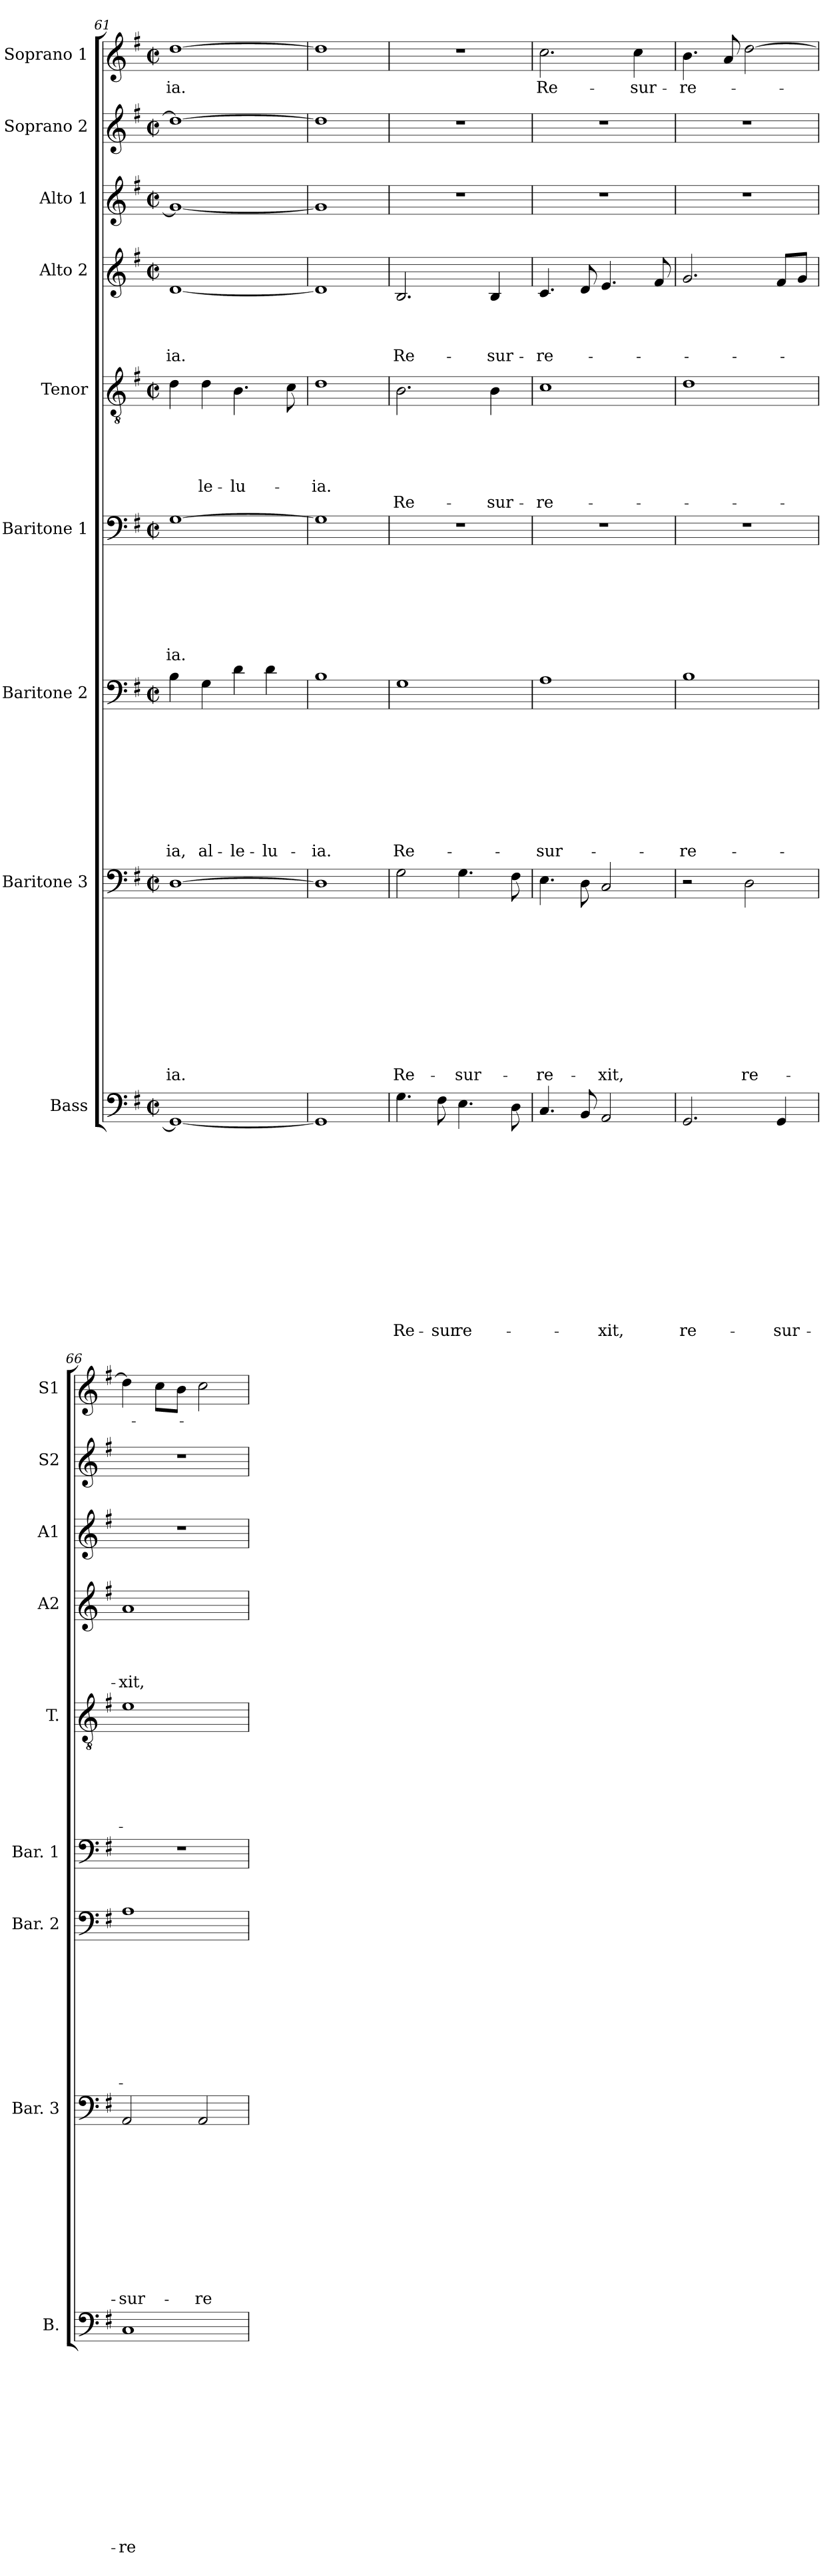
**kern	**text	**text	**text	**text	**text	**text	**text	**text	**text	**text	**text	**text	**text	**kern	**text	**text	**text	**text	**text	**text	**text	**text	**text	**text	**text	**kern	**text	**text	**text	**text	**text	**text	**text	**text	**text	**kern	**text	**text	**text	**text	**text	**text	**text	**kern	**text	**text	**text	**text	**text	**text	**kern	**text	**text	**text	**text	**kern	**text	**kern	**text	**kern	**text
*part9	*part9	*part9	*part9	*part9	*part9	*part9	*part9	*part9	*part9	*part9	*part9	*part9	*part9	*part8	*part8	*part8	*part8	*part8	*part8	*part8	*part8	*part8	*part8	*part8	*part8	*part7	*part7	*part7	*part7	*part7	*part7	*part7	*part7	*part7	*part7	*part6	*part6	*part6	*part6	*part6	*part6	*part6	*part6	*part5	*part5	*part5	*part5	*part5	*part5	*part5	*part4	*part4	*part4	*part4	*part4	*part3	*part3	*part2	*part2	*part1	*part1
*staff9	*staff9	*staff9	*staff9	*staff9	*staff9	*staff9	*staff9	*staff9	*staff9	*staff9	*staff9	*staff9	*staff9	*staff8	*staff8	*staff8	*staff8	*staff8	*staff8	*staff8	*staff8	*staff8	*staff8	*staff8	*staff8	*staff7	*staff7	*staff7	*staff7	*staff7	*staff7	*staff7	*staff7	*staff7	*staff7	*staff6	*staff6	*staff6	*staff6	*staff6	*staff6	*staff6	*staff6	*staff5	*staff5	*staff5	*staff5	*staff5	*staff5	*staff5	*staff4	*staff4	*staff4	*staff4	*staff4	*staff3	*staff3	*staff2	*staff2	*staff1	*staff1
*I"Bass	*	*	*	*	*	*	*	*	*	*	*	*	*	*I"Baritone 3	*	*	*	*	*	*	*	*	*	*	*	*I"Baritone 2	*	*	*	*	*	*	*	*	*	*I"Baritone 1	*	*	*	*	*	*	*	*I"Tenor	*	*	*	*	*	*	*I"Alto 2	*	*	*	*	*I"Alto 1	*	*I"Soprano 2	*	*I"Soprano 1	*
*I'B.	*	*	*	*	*	*	*	*	*	*	*	*	*	*I'Bar. 3	*	*	*	*	*	*	*	*	*	*	*	*I'Bar. 2	*	*	*	*	*	*	*	*	*	*I'Bar. 1	*	*	*	*	*	*	*	*I'T.	*	*	*	*	*	*	*I'A2	*	*	*	*	*I'A1	*	*I'S2	*	*I'S1	*
*clefF4	*	*	*	*	*	*	*	*	*	*	*	*	*	*clefF4	*	*	*	*	*	*	*	*	*	*	*	*clefF4	*	*	*	*	*	*	*	*	*	*clefF4	*	*	*	*	*	*	*	*clefGv2	*	*	*	*	*	*	*clefG2	*	*	*	*	*clefG2	*	*clefG2	*	*clefG2	*
*k[f#]	*	*	*	*	*	*	*	*	*	*	*	*	*	*k[f#]	*	*	*	*	*	*	*	*	*	*	*	*k[f#]	*	*	*	*	*	*	*	*	*	*k[f#]	*	*	*	*	*	*	*	*k[f#]	*	*	*	*	*	*	*k[f#]	*	*	*	*	*k[f#]	*	*k[f#]	*	*k[f#]	*
*G:	*	*	*	*	*	*	*	*	*	*	*	*	*	*G:	*	*	*	*	*	*	*	*	*	*	*	*G:	*	*	*	*	*	*	*	*	*	*G:	*	*	*	*	*	*	*	*G:	*	*	*	*	*	*	*G:	*	*	*	*	*G:	*	*G:	*	*G:	*
*M2/2	*	*	*	*	*	*	*	*	*	*	*	*	*	*M2/2	*	*	*	*	*	*	*	*	*	*	*	*M2/2	*	*	*	*	*	*	*	*	*	*M2/2	*	*	*	*	*	*	*	*M2/2	*	*	*	*	*	*	*M2/2	*	*	*	*	*M2/2	*	*M2/2	*	*M2/2	*
*met(c|)	*	*	*	*	*	*	*	*	*	*	*	*	*	*met(c|)	*	*	*	*	*	*	*	*	*	*	*	*met(c|)	*	*	*	*	*	*	*	*	*	*met(c|)	*	*	*	*	*	*	*	*met(c|)	*	*	*	*	*	*	*met(c|)	*	*	*	*	*met(c|)	*	*met(c|)	*	*met(c|)	*
=61	=61	=61	=61	=61	=61	=61	=61	=61	=61	=61	=61	=61	=61	=61	=61	=61	=61	=61	=61	=61	=61	=61	=61	=61	=61	=61	=61	=61	=61	=61	=61	=61	=61	=61	=61	=61	=61	=61	=61	=61	=61	=61	=61	=61	=61	=61	=61	=61	=61	=61	=61	=61	=61	=61	=61	=61	=61	=61	=61	=61	=61
!	!	!	!	!	!	!	!	!	!	!	!	!	!	!	!	!	!	!	!	!	!	!	!	!	!LO:LY:b	!	!	!	!	!	!	!	!	!	!LO:LY:b	!	!	!	!	!	!	!	!LO:LY:b	!	!	!	!	!	!	!	!	!	!	!	!LO:LY:b	!	!	!	!	!	!LO:LY:b
1GG_	.	.	.	.	.	.	.	.	.	.	.	.	.	[>1D	.	.	.	.	.	.	.	.	.	.	-ia.	4B\	.	.	.	.	.	.	.	.	-ia,	[>1G	.	.	.	.	.	.	-ia.	4d\	.	.	.	.	.	.	[<1d	.	.	.	-ia.	1g_	.	1dd_	.	[>1dd	-ia.
!	!	!	!	!	!	!	!	!	!	!	!	!	!	!	!	!	!	!	!	!	!	!	!	!	!	!	!	!	!	!	!	!	!	!	!LO:LY:b	!	!	!	!	!	!	!	!	!	!	!	!	!	!LO:LY:b	!	!	!	!	!	!	!	!	!	!	!	!
.	.	.	.	.	.	.	.	.	.	.	.	.	.	.	.	.	.	.	.	.	.	.	.	.	.	4G\	.	.	.	.	.	.	.	.	al-	.	.	.	.	.	.	.	.	4d\	.	.	.	.	-le-	.	.	.	.	.	.	.	.	.	.	.	.
!	!	!	!	!	!	!	!	!	!	!	!	!	!	!	!	!	!	!	!	!	!	!	!	!	!	!	!	!	!	!	!	!	!	!	!LO:LY:b	!	!	!	!	!	!	!	!	!	!	!	!	!	!LO:LY:b	!	!	!	!	!	!	!	!	!	!	!	!
.	.	.	.	.	.	.	.	.	.	.	.	.	.	.	.	.	.	.	.	.	.	.	.	.	.	4d\	.	.	.	.	.	.	.	.	-le-	.	.	.	.	.	.	.	.	4.B\	.	.	.	.	-lu-	.	.	.	.	.	.	.	.	.	.	.	.
!	!	!	!	!	!	!	!	!	!	!	!	!	!	!	!	!	!	!	!	!	!	!	!	!	!	!	!	!	!	!	!	!	!	!	!LO:LY:b	!	!	!	!	!	!	!	!	!	!	!	!	!	!	!	!	!	!	!	!	!	!	!	!	!	!
.	.	.	.	.	.	.	.	.	.	.	.	.	.	.	.	.	.	.	.	.	.	.	.	.	.	4d\	.	.	.	.	.	.	.	.	-lu-	.	.	.	.	.	.	.	.	.	.	.	.	.	.	.	.	.	.	.	.	.	.	.	.	.	.
.	.	.	.	.	.	.	.	.	.	.	.	.	.	.	.	.	.	.	.	.	.	.	.	.	.	.	.	.	.	.	.	.	.	.	.	.	.	.	.	.	.	.	.	8c\	.	.	.	.	.	.	.	.	.	.	.	.	.	.	.	.	.
=62	=62	=62	=62	=62	=62	=62	=62	=62	=62	=62	=62	=62	=62	=62	=62	=62	=62	=62	=62	=62	=62	=62	=62	=62	=62	=62	=62	=62	=62	=62	=62	=62	=62	=62	=62	=62	=62	=62	=62	=62	=62	=62	=62	=62	=62	=62	=62	=62	=62	=62	=62	=62	=62	=62	=62	=62	=62	=62	=62	=62	=62
!	!	!	!	!	!	!	!	!	!	!	!	!	!	!	!	!	!	!	!	!	!	!	!	!	!	!	!	!	!	!	!	!	!	!	!LO:LY:b	!	!	!	!	!	!	!	!	!	!	!	!	!	!LO:LY:b	!	!	!	!	!	!	!	!	!	!	!	!
1GG]	.	.	.	.	.	.	.	.	.	.	.	.	.	1D]	.	.	.	.	.	.	.	.	.	.	.	1B	.	.	.	.	.	.	.	.	-ia.	1G]	.	.	.	.	.	.	.	1d	.	.	.	.	-ia.	.	1d]	.	.	.	.	1g]	.	1dd]	.	1dd]	.
!!LO:PB:g=z
=63	=63	=63	=63	=63	=63	=63	=63	=63	=63	=63	=63	=63	=63	=63	=63	=63	=63	=63	=63	=63	=63	=63	=63	=63	=63	=63	=63	=63	=63	=63	=63	=63	=63	=63	=63	=63	=63	=63	=63	=63	=63	=63	=63	=63	=63	=63	=63	=63	=63	=63	=63	=63	=63	=63	=63	=63	=63	=63	=63	=63	=63
!	!	!	!	!	!	!	!	!	!	!	!	!	!LO:LY:b	!	!	!	!	!	!	!	!	!	!	!	!LO:LY:b	!	!	!	!	!	!	!	!	!	!LO:LY:b	!	!	!	!	!	!	!	!	!	!	!	!	!	!	!LO:LY:b	!	!	!	!	!LO:LY:b	!	!	!	!	!	!
4.G\	.	.	.	.	.	.	.	.	.	.	.	.	Re-	2G\	.	.	.	.	.	.	.	.	.	.	Re-	1G	.	.	.	.	.	.	.	.	Re-	1r	.	.	.	.	.	.	.	2.B\	.	.	.	.	.	Re-	2.B/	.	.	.	Re-	1r	.	1r	.	1r	.
!	!	!	!	!	!	!	!	!	!	!	!	!	!LO:LY:b	!	!	!	!	!	!	!	!	!	!	!	!	!	!	!	!	!	!	!	!	!	!	!	!	!	!	!	!	!	!	!	!	!	!	!	!	!	!	!	!	!	!	!	!	!	!	!	!
8F#\	.	.	.	.	.	.	.	.	.	.	.	.	-sur	.	.	.	.	.	.	.	.	.	.	.	.	.	.	.	.	.	.	.	.	.	.	.	.	.	.	.	.	.	.	.	.	.	.	.	.	.	.	.	.	.	.	.	.	.	.	.	.
!	!	!	!	!	!	!	!	!	!	!	!	!	!LO:LY:b	!	!	!	!	!	!	!	!	!	!	!	!LO:LY:b	!	!	!	!	!	!	!	!	!	!	!	!	!	!	!	!	!	!	!	!	!	!	!	!	!	!	!	!	!	!	!	!	!	!	!	!
4.E\	.	.	.	.	.	.	.	.	.	.	.	.	re-	4.G\	.	.	.	.	.	.	.	.	.	.	-sur-	.	.	.	.	.	.	.	.	.	.	.	.	.	.	.	.	.	.	.	.	.	.	.	.	.	.	.	.	.	.	.	.	.	.	.	.
!	!	!	!	!	!	!	!	!	!	!	!	!	!	!	!	!	!	!	!	!	!	!	!	!	!	!	!	!	!	!	!	!	!	!	!	!	!	!	!	!	!	!	!	!	!	!	!	!	!	!LO:LY:b	!	!	!	!	!LO:LY:b	!	!	!	!	!	!
.	.	.	.	.	.	.	.	.	.	.	.	.	.	.	.	.	.	.	.	.	.	.	.	.	.	.	.	.	.	.	.	.	.	.	.	.	.	.	.	.	.	.	.	4B\	.	.	.	.	.	-sur-	4B/	.	.	.	-sur-	.	.	.	.	.	.
8D\	.	.	.	.	.	.	.	.	.	.	.	.	.	8F#\	.	.	.	.	.	.	.	.	.	.	.	.	.	.	.	.	.	.	.	.	.	.	.	.	.	.	.	.	.	.	.	.	.	.	.	.	.	.	.	.	.	.	.	.	.	.	.
=64	=64	=64	=64	=64	=64	=64	=64	=64	=64	=64	=64	=64	=64	=64	=64	=64	=64	=64	=64	=64	=64	=64	=64	=64	=64	=64	=64	=64	=64	=64	=64	=64	=64	=64	=64	=64	=64	=64	=64	=64	=64	=64	=64	=64	=64	=64	=64	=64	=64	=64	=64	=64	=64	=64	=64	=64	=64	=64	=64	=64	=64
!	!	!	!	!	!	!	!	!	!	!	!	!	!	!	!	!	!	!	!	!	!	!	!	!	!LO:LY:b	!	!	!	!	!	!	!	!	!	!LO:LY:b	!	!	!	!	!	!	!	!	!	!	!	!	!	!	!LO:LY:b	!	!	!	!	!LO:LY:b	!	!	!	!	!	!LO:LY:b
4.C/	.	.	.	.	.	.	.	.	.	.	.	.	.	4.E\	.	.	.	.	.	.	.	.	.	.	-re-	1A	.	.	.	.	.	.	.	.	-sur-	1r	.	.	.	.	.	.	.	1c	.	.	.	.	.	-re-	4.c/	.	.	.	-re-	1r	.	1r	.	2.cc\	Re-
8BB/	.	.	.	.	.	.	.	.	.	.	.	.	.	8D\	.	.	.	.	.	.	.	.	.	.	.	.	.	.	.	.	.	.	.	.	.	.	.	.	.	.	.	.	.	.	.	.	.	.	.	.	8d/	.	.	.	.	.	.	.	.	.	.
!	!	!	!	!	!	!	!	!	!	!	!	!	!LO:LY:b	!	!	!	!	!	!	!	!	!	!	!	!LO:LY:b	!	!	!	!	!	!	!	!	!	!	!	!	!	!	!	!	!	!	!	!	!	!	!	!	!	!	!	!	!	!	!	!	!	!	!	!
2AA/	.	.	.	.	.	.	.	.	.	.	.	.	-xit,	2C/	.	.	.	.	.	.	.	.	.	.	-xit,	.	.	.	.	.	.	.	.	.	.	.	.	.	.	.	.	.	.	.	.	.	.	.	.	.	4.e/	.	.	.	.	.	.	.	.	.	.
!	!	!	!	!	!	!	!	!	!	!	!	!	!	!	!	!	!	!	!	!	!	!	!	!	!	!	!	!	!	!	!	!	!	!	!	!	!	!	!	!	!	!	!	!	!	!	!	!	!	!	!	!	!	!	!	!	!	!	!	!	!LO:LY:b
.	.	.	.	.	.	.	.	.	.	.	.	.	.	.	.	.	.	.	.	.	.	.	.	.	.	.	.	.	.	.	.	.	.	.	.	.	.	.	.	.	.	.	.	.	.	.	.	.	.	.	.	.	.	.	.	.	.	.	.	4cc\	-sur-
.	.	.	.	.	.	.	.	.	.	.	.	.	.	.	.	.	.	.	.	.	.	.	.	.	.	.	.	.	.	.	.	.	.	.	.	.	.	.	.	.	.	.	.	.	.	.	.	.	.	.	8f#/	.	.	.	.	.	.	.	.	.	.
=65	=65	=65	=65	=65	=65	=65	=65	=65	=65	=65	=65	=65	=65	=65	=65	=65	=65	=65	=65	=65	=65	=65	=65	=65	=65	=65	=65	=65	=65	=65	=65	=65	=65	=65	=65	=65	=65	=65	=65	=65	=65	=65	=65	=65	=65	=65	=65	=65	=65	=65	=65	=65	=65	=65	=65	=65	=65	=65	=65	=65	=65
!	!	!	!	!	!	!	!	!	!	!	!	!	!LO:LY:b	!	!	!	!	!	!	!	!	!	!	!	!	!	!	!	!	!	!	!	!	!	!LO:LY:b	!	!	!	!	!	!	!	!	!	!	!	!	!	!	!	!	!	!	!	!	!	!	!	!	!	!LO:LY:b
2.GG/	.	.	.	.	.	.	.	.	.	.	.	.	re-	2r	.	.	.	.	.	.	.	.	.	.	.	1B	.	.	.	.	.	.	.	.	-re-	1r	.	.	.	.	.	.	.	1d	.	.	.	.	.	.	2.g/	.	.	.	.	1r	.	1r	.	4.b\	-re-
.	.	.	.	.	.	.	.	.	.	.	.	.	.	.	.	.	.	.	.	.	.	.	.	.	.	.	.	.	.	.	.	.	.	.	.	.	.	.	.	.	.	.	.	.	.	.	.	.	.	.	.	.	.	.	.	.	.	.	.	8a/	.
!	!	!	!	!	!	!	!	!	!	!	!	!	!	!	!	!	!	!	!	!	!	!	!	!	!LO:LY:b	!	!	!	!	!	!	!	!	!	!	!	!	!	!	!	!	!	!	!	!	!	!	!	!	!	!	!	!	!	!	!	!	!	!	!	!
.	.	.	.	.	.	.	.	.	.	.	.	.	.	2D\	.	.	.	.	.	.	.	.	.	.	re-	.	.	.	.	.	.	.	.	.	.	.	.	.	.	.	.	.	.	.	.	.	.	.	.	.	.	.	.	.	.	.	.	.	.	[>2dd\	.
!	!	!	!	!	!	!	!	!	!	!	!	!	!LO:LY:b	!	!	!	!	!	!	!	!	!	!	!	!	!	!	!	!	!	!	!	!	!	!	!	!	!	!	!	!	!	!	!	!	!	!	!	!	!	!	!	!	!	!	!	!	!	!	!	!
4GG/	.	.	.	.	.	.	.	.	.	.	.	.	-sur-	.	.	.	.	.	.	.	.	.	.	.	.	.	.	.	.	.	.	.	.	.	.	.	.	.	.	.	.	.	.	.	.	.	.	.	.	.	8f#/L	.	.	.	.	.	.	.	.	.	.
.	.	.	.	.	.	.	.	.	.	.	.	.	.	.	.	.	.	.	.	.	.	.	.	.	.	.	.	.	.	.	.	.	.	.	.	.	.	.	.	.	.	.	.	.	.	.	.	.	.	.	8g/J	.	.	.	.	.	.	.	.	.	.
=66	=66	=66	=66	=66	=66	=66	=66	=66	=66	=66	=66	=66	=66	=66	=66	=66	=66	=66	=66	=66	=66	=66	=66	=66	=66	=66	=66	=66	=66	=66	=66	=66	=66	=66	=66	=66	=66	=66	=66	=66	=66	=66	=66	=66	=66	=66	=66	=66	=66	=66	=66	=66	=66	=66	=66	=66	=66	=66	=66	=66	=66
!	!	!	!	!	!	!	!	!	!	!	!	!	!LO:LY:b	!	!	!	!	!	!	!	!	!	!	!	!LO:LY:b	!	!	!	!	!	!	!	!	!	!	!	!	!	!	!	!	!	!	!	!	!	!	!	!	!	!	!	!	!	!LO:LY:b	!	!	!	!	!	!
1C	.	.	.	.	.	.	.	.	.	.	.	.	-re-	2AA/	.	.	.	.	.	.	.	.	.	.	-sur-	1A	.	.	.	.	.	.	.	.	.	1r	.	.	.	.	.	.	.	1e	.	.	.	.	.	.	1a	.	.	.	-xit,	1r	.	1r	.	4dd\]	.
.	.	.	.	.	.	.	.	.	.	.	.	.	.	.	.	.	.	.	.	.	.	.	.	.	.	.	.	.	.	.	.	.	.	.	.	.	.	.	.	.	.	.	.	.	.	.	.	.	.	.	.	.	.	.	.	.	.	.	.	8cc\L	.
.	.	.	.	.	.	.	.	.	.	.	.	.	.	.	.	.	.	.	.	.	.	.	.	.	.	.	.	.	.	.	.	.	.	.	.	.	.	.	.	.	.	.	.	.	.	.	.	.	.	.	.	.	.	.	.	.	.	.	.	8b\J	.
!	!	!	!	!	!	!	!	!	!	!	!	!	!	!	!	!	!	!	!	!	!	!	!	!	!LO:LY:b	!	!	!	!	!	!	!	!	!	!	!	!	!	!	!	!	!	!	!	!	!	!	!	!	!	!	!	!	!	!	!	!	!	!	!	!
.	.	.	.	.	.	.	.	.	.	.	.	.	.	2AA/	.	.	.	.	.	.	.	.	.	.	-re-	.	.	.	.	.	.	.	.	.	.	.	.	.	.	.	.	.	.	.	.	.	.	.	.	.	.	.	.	.	.	.	.	.	.	2cc\	.
=	=	=	=	=	=	=	=	=	=	=	=	=	=	=	=	=	=	=	=	=	=	=	=	=	=	=	=	=	=	=	=	=	=	=	=	=	=	=	=	=	=	=	=	=	=	=	=	=	=	=	=	=	=	=	=	=	=	=	=	=	=
*-	*-	*-	*-	*-	*-	*-	*-	*-	*-	*-	*-	*-	*-	*-	*-	*-	*-	*-	*-	*-	*-	*-	*-	*-	*-	*-	*-	*-	*-	*-	*-	*-	*-	*-	*-	*-	*-	*-	*-	*-	*-	*-	*-	*-	*-	*-	*-	*-	*-	*-	*-	*-	*-	*-	*-	*-	*-	*-	*-	*-	*-
